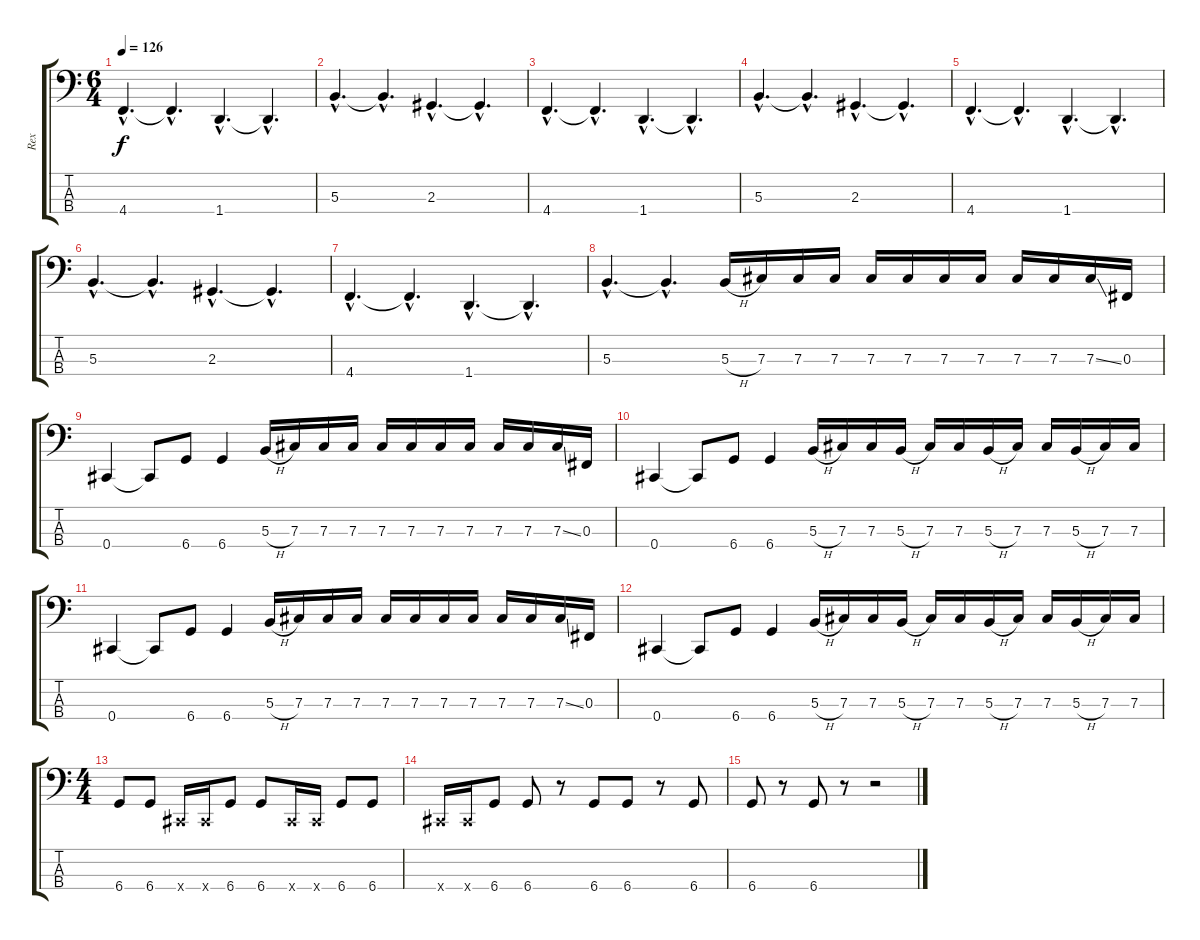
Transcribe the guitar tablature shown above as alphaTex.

\track ("Rex" "Rex") {instrument electricbasspick}
\staff {score tabs}
\tuning (E2 B1 Gb1 Db1) {hide}
\ts (6 4)
\tempo 126
\clef f4
\ks c
4.4{hac}.4{d dy f} 4.4{hac t}.4{d} 1.4{hac}.4{d} 1.4{hac t}.4{d} |
5.3{hac}.4{d} 5.3{hac t}.4{d} 2.3{hac}.4{d} 2.3{hac t}.4{d} |
4.4{hac}.4{d} 4.4{hac t}.4{d} 1.4{hac}.4{d} 1.4{hac t}.4{d} |
5.3{hac}.4{d} 5.3{hac t}.4{d} 2.3{hac}.4{d} 2.3{hac t}.4{d} |
4.4{hac}.4{d} 4.4{hac t}.4{d} 1.4{hac}.4{d} 1.4{hac t}.4{d} |
5.3{hac}.4{d} 5.3{hac t}.4{d} 2.3{hac}.4{d} 2.3{hac t}.4{d} |
4.4{hac}.4{d} 4.4{hac t}.4{d} 1.4{hac}.4{d} 1.4{hac t}.4{d} |
5.3{hac}.4{d} 5.3{hac t}.4{d} 5.3{h}.16 7.3.16 7.3.16 7.3.16 7.3.16 7.3.16 7.3.16 7.3.16 7.3.16 7.3.16 7.3{ss}.16 0.3.16 |
0.4.4 0.4{t}.8 6.4.8 6.4.4 5.3{h}.16 7.3.16 7.3.16 7.3.16 7.3.16 7.3.16 7.3.16 7.3.16 7.3.16 7.3.16 7.3{ss}.16 0.3.16 |
0.4.4 0.4{t}.8 6.4.8 6.4.4 5.3{h}.16 7.3.16 7.3.16 5.3{h}.16 7.3.16 7.3.16 5.3{h}.16 7.3.16 7.3.16 5.3{h}.16 7.3.16 7.3.16 |
0.4.4 0.4{t}.8 6.4.8 6.4.4 5.3{h}.16 7.3.16 7.3.16 7.3.16 7.3.16 7.3.16 7.3.16 7.3.16 7.3.16 7.3.16 7.3{ss}.16 0.3.16 |
0.4.4 0.4{t}.8 6.4.8 6.4.4 5.3{h}.16 7.3.16 7.3.16 5.3{h}.16 7.3.16 7.3.16 5.3{h}.16 7.3.16 7.3.16 5.3{h}.16 7.3.16 7.3.16 |
\ts (4 4)
6.4.8 6.4.8 0.4{x}.16 0.4{x}.16 6.4.8 6.4.8 0.4{x}.16 0.4{x}.16 6.4.8 6.4.8 |
0.4{x}.16 0.4{x}.16 6.4.8 6.4.8 r.8 6.4.8 6.4.8 r.8 6.4.8 |
6.4.8 r.8 6.4.8 r.8 r.2
